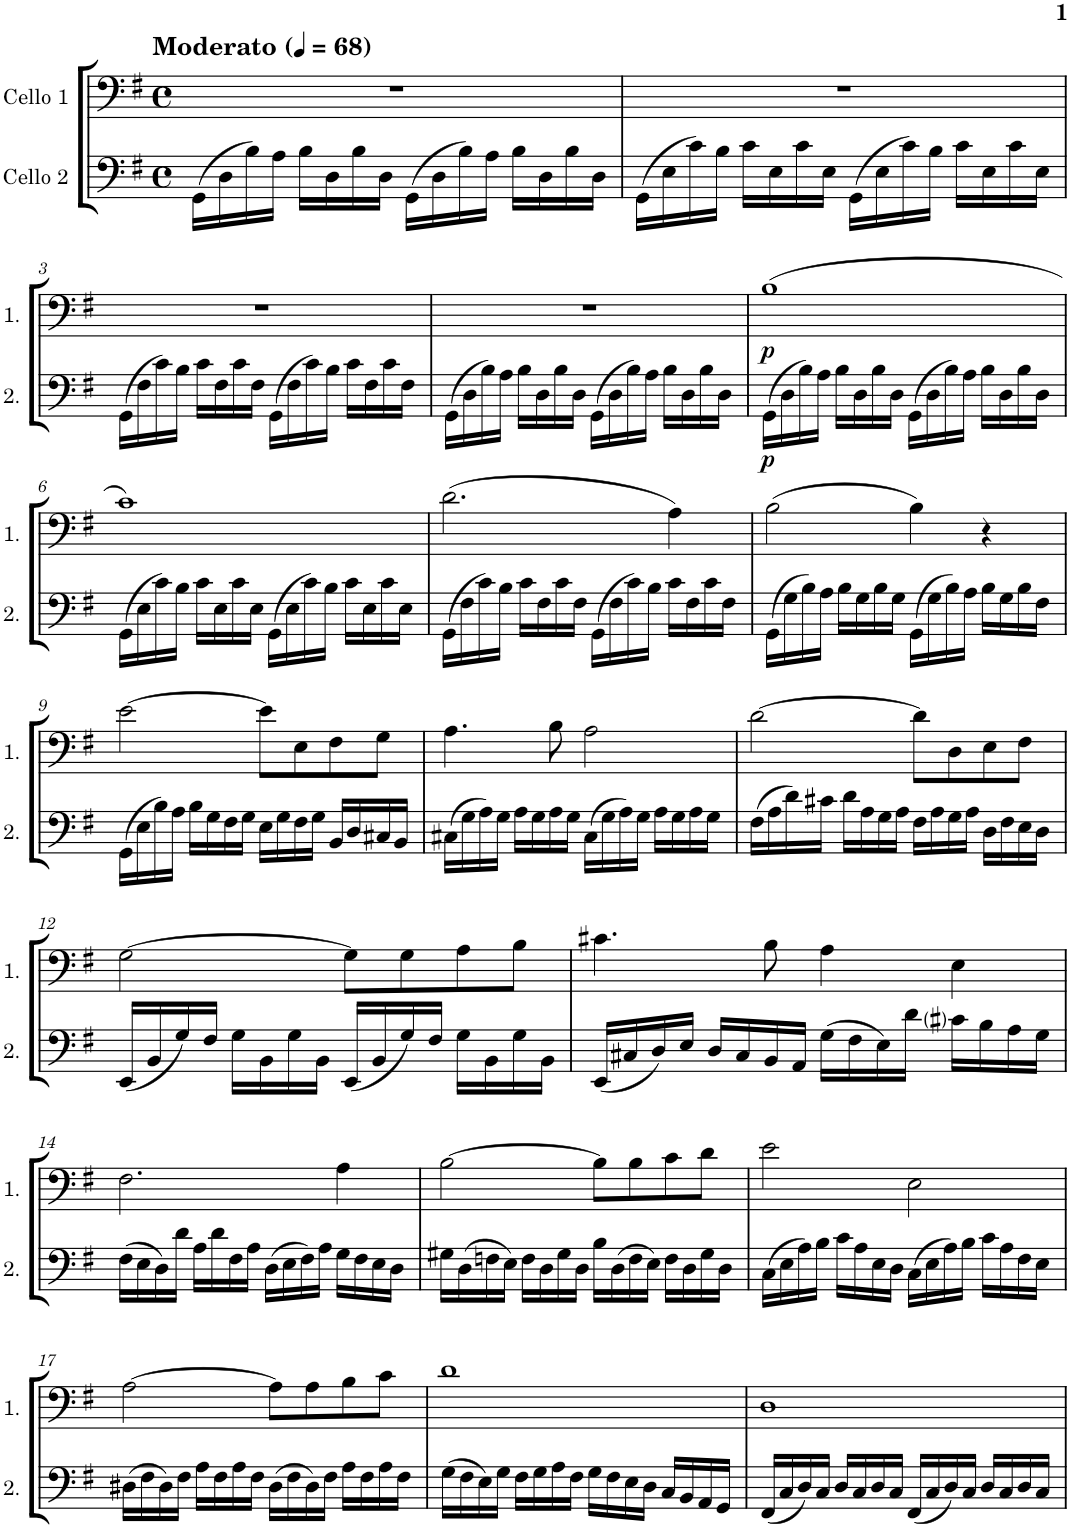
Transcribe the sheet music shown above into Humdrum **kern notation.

**kern	**dynam	**kern	**dynam
*part2	*part2	*part1	*part1
*staff2	*staff2	*staff1	*staff1
*I"Cello 2	*	*I"Cello 1	*
*clefF4	*	*clefF4	*
*k[f#]	*	*k[f#]	*
*M4/4	*	*M4/4	*
*met(c)	*	*met(c)	*
*MM68	*	*MM68	*
=1	=1	=1	=1
!	!	!LO:TX:a:B:t=Moderato	!
(16GG\LL	.	1r	.
16D\	.	.	.
16B\)	.	.	.
16A\JJ	.	.	.
16B\LL	.	.	.
16D\	.	.	.
16B\	.	.	.
16D\JJ	.	.	.
(16GG\LL	.	.	.
16D\	.	.	.
16B\)	.	.	.
16A\JJ	.	.	.
16B\LL	.	.	.
16D\	.	.	.
16B\	.	.	.
16D\JJ	.	.	.
=2	=2	=2	=2
(16GG\LL	.	1r	.
16E\	.	.	.
16c\)	.	.	.
16B\JJ	.	.	.
16c\LL	.	.	.
16E\	.	.	.
16c\	.	.	.
16E\JJ	.	.	.
(16GG\LL	.	.	.
16E\	.	.	.
16c\)	.	.	.
16B\JJ	.	.	.
16c\LL	.	.	.
16E\	.	.	.
16c\	.	.	.
16E\JJ	.	.	.
!!LO:LB:g=z
=3	=3	=3	=3
(16GG\LL	.	1r	.
16F#\	.	.	.
16c\)	.	.	.
16B\JJ	.	.	.
16c\LL	.	.	.
16F#\	.	.	.
16c\	.	.	.
16F#\JJ	.	.	.
(16GG\LL	.	.	.
16F#\	.	.	.
16c\)	.	.	.
16B\JJ	.	.	.
16c\LL	.	.	.
16F#\	.	.	.
16c\	.	.	.
16F#\JJ	.	.	.
=4	=4	=4	=4
(16GG\LL	.	1r	.
16D\	.	.	.
16B\)	.	.	.
16A\JJ	.	.	.
16B\LL	.	.	.
16D\	.	.	.
16B\	.	.	.
16D\JJ	.	.	.
(16GG\LL	.	.	.
16D\	.	.	.
16B\)	.	.	.
16A\JJ	.	.	.
16B\LL	.	.	.
16D\	.	.	.
16B\	.	.	.
16D\JJ	.	.	.
=5	=5	=5	=5
!	!LO:DY:b	!	!LO:DY:b
(16GG\LL	p	(1B	p
16D\	.	.	.
16B\)	.	.	.
16A\JJ	.	.	.
16B\LL	.	.	.
16D\	.	.	.
16B\	.	.	.
16D\JJ	.	.	.
(16GG\LL	.	.	.
16D\	.	.	.
16B\)	.	.	.
16A\JJ	.	.	.
16B\LL	.	.	.
16D\	.	.	.
16B\	.	.	.
16D\JJ	.	.	.
!!LO:LB:g=z
=6	=6	=6	=6
(16GG\LL	.	1c)	.
16E\	.	.	.
16c\)	.	.	.
16B\JJ	.	.	.
16c\LL	.	.	.
16E\	.	.	.
16c\	.	.	.
16E\JJ	.	.	.
(16GG\LL	.	.	.
16E\	.	.	.
16c\)	.	.	.
16B\JJ	.	.	.
16c\LL	.	.	.
16E\	.	.	.
16c\	.	.	.
16E\JJ	.	.	.
=7	=7	=7	=7
(16GG\LL	.	(2.d\	.
16F#\	.	.	.
16c\)	.	.	.
16B\JJ	.	.	.
16c\LL	.	.	.
16F#\	.	.	.
16c\	.	.	.
16F#\JJ	.	.	.
(16GG\LL	.	.	.
16F#\	.	.	.
16c\)	.	.	.
16B\JJ	.	.	.
16c\LL	.	4A\)	.
16F#\	.	.	.
16c\	.	.	.
16F#\JJ	.	.	.
=8	=8	=8	=8
(16GG\LL	.	(2B\	.
16G\	.	.	.
16B\)	.	.	.
16A\JJ	.	.	.
16B\LL	.	.	.
16G\	.	.	.
16B\	.	.	.
16G\JJ	.	.	.
(16GG\LL	.	4B\)	.
16G\	.	.	.
16B\)	.	.	.
16A\JJ	.	.	.
16B\LL	.	4r	.
16G\	.	.	.
16B\	.	.	.
16F#\JJ	.	.	.
!!LO:LB:g=z
=9	=9	=9	=9
(16GG\LL	.	[2e\	.
16E\	.	.	.
16B\)	.	.	.
16A\JJ	.	.	.
16B\LL	.	.	.
16G\	.	.	.
16F#\	.	.	.
16G\JJ	.	.	.
16E\LL	.	8e\L]	.
16G\	.	.	.
16F#\	.	8E\	.
16G\JJ	.	.	.
16BB/LL	.	8F#\	.
16D/	.	.	.
16C#X/	.	8G\J	.
16BB/JJ	.	.	.
=10	=10	=10	=10
(16C#X\LL	.	4.A\	.
16G\	.	.	.
16A\)	.	.	.
16G\JJ	.	.	.
16A\LL	.	.	.
16G\	.	.	.
16A\	.	8B\	.
16G\JJ	.	.	.
(16C#\LL	.	2A\	.
16G\	.	.	.
16A\)	.	.	.
16G\JJ	.	.	.
16A\LL	.	.	.
16G\	.	.	.
16A\	.	.	.
16G\JJ	.	.	.
=11	=11	=11	=11
(16F#\LL	.	[2d\	.
16A\	.	.	.
16d\)	.	.	.
16c#X\JJ	.	.	.
16d\LL	.	.	.
16A\	.	.	.
16G\	.	.	.
16A\JJ	.	.	.
16F#\LL	.	8d\L]	.
16A\	.	.	.
16G\	.	8D\	.
16A\JJ	.	.	.
16D\LL	.	8E\	.
16F#\	.	.	.
16E\	.	8F#\J	.
16D\JJ	.	.	.
!!LO:LB:g=z
=12	=12	=12	=12
(16EE/LL	.	[2G\	.
16BB/	.	.	.
16G/)	.	.	.
16F#/JJ	.	.	.
16G\LL	.	.	.
16BB\	.	.	.
16G\	.	.	.
16BB\JJ	.	.	.
(16EE/LL	.	8G\L]	.
16BB/	.	.	.
16G/)	.	8G\	.
16F#/JJ	.	.	.
16G\LL	.	8A\	.
16BB\	.	.	.
16G\	.	8B\J	.
16BB\JJ	.	.	.
=13	=13	=13	=13
(16EE/LL	.	4.c#X\	.
16C#X/	.	.	.
16D/)	.	.	.
16E/JJ	.	.	.
16D/LL	.	.	.
16C#/	.	.	.
16BB/	.	8B\	.
16AA/JJ	.	.	.
(16G\LL	.	4A\	.
16F#\	.	.	.
16E\)	.	.	.
16d\JJ	.	.	.
16c#i\LL	.	4E\	.
16B\	.	.	.
16A\	.	.	.
16G\JJ	.	.	.
!!LO:LB:g=z
=14	=14	=14	=14
(16F#\LL	.	2.F#\	.
16E\	.	.	.
16D\)	.	.	.
16d\JJ	.	.	.
16A\LL	.	.	.
16d\	.	.	.
16F#\	.	.	.
16A\JJ	.	.	.
(16D\LL	.	.	.
16E\	.	.	.
16F#\)	.	.	.
16A\JJ	.	.	.
16G\LL	.	4A\	.
16F#\	.	.	.
16E\	.	.	.
16D\JJ	.	.	.
=15	=15	=15	=15
16G#X\LL	.	[2B\	.
(16D\	.	.	.
16Fn\	.	.	.
16E\JJ)	.	.	.
16F\LL	.	.	.
16D\	.	.	.
16G#\	.	.	.
16D\JJ	.	.	.
16B\LL	.	8B\L]	.
(16D\	.	.	.
16F\	.	8B\	.
16E\JJ)	.	.	.
16F\LL	.	8c\	.
16D\	.	.	.
16G#\	.	8d\J	.
16D\JJ	.	.	.
=16	=16	=16	=16
(16C\LL	.	2e\	.
16E\	.	.	.
16A\)	.	.	.
16B\JJ	.	.	.
16c\LL	.	.	.
16A\	.	.	.
16E\	.	.	.
16D\JJ	.	.	.
(16C\LL	.	2E\	.
16E\	.	.	.
16A\)	.	.	.
16B\JJ	.	.	.
16c\LL	.	.	.
16A\	.	.	.
16F#\	.	.	.
16E\JJ	.	.	.
!!LO:LB:g=z
=17	=17	=17	=17
(16D#X\LL	.	[2A\	.
16F#\	.	.	.
16D#\)	.	.	.
16F#\JJ	.	.	.
16A\LL	.	.	.
16F#\	.	.	.
16A\	.	.	.
16F#\JJ	.	.	.
(16D#\LL	.	8A\L]	.
16F#\	.	.	.
16D#\)	.	8A\	.
16F#\JJ	.	.	.
16A\LL	.	8B\	.
16F#\	.	.	.
16A\	.	8c\J	.
16F#\JJ	.	.	.
=18	=18	=18	=18
(16G\LL	.	1d	.
16F#\	.	.	.
16E\)	.	.	.
16G\JJ	.	.	.
16F#\LL	.	.	.
16G\	.	.	.
16A\	.	.	.
16F#\JJ	.	.	.
16G\LL	.	.	.
16F#\	.	.	.
16E\	.	.	.
16D\JJ	.	.	.
16C/LL	.	.	.
16BB/	.	.	.
16AA/	.	.	.
16GG/JJ	.	.	.
=19	=19	=19	=19
(16FF#/LL	.	1D	.
16C/	.	.	.
16D/)	.	.	.
16C/JJ	.	.	.
16D/LL	.	.	.
16C/	.	.	.
16D/	.	.	.
16C/JJ	.	.	.
(16FF#/LL	.	.	.
16C/	.	.	.
16D/)	.	.	.
16C/JJ	.	.	.
16D/LL	.	.	.
16C/	.	.	.
16D/	.	.	.
16C/JJ	.	.	.
=	=	=	=
*-	*-	*-	*-
